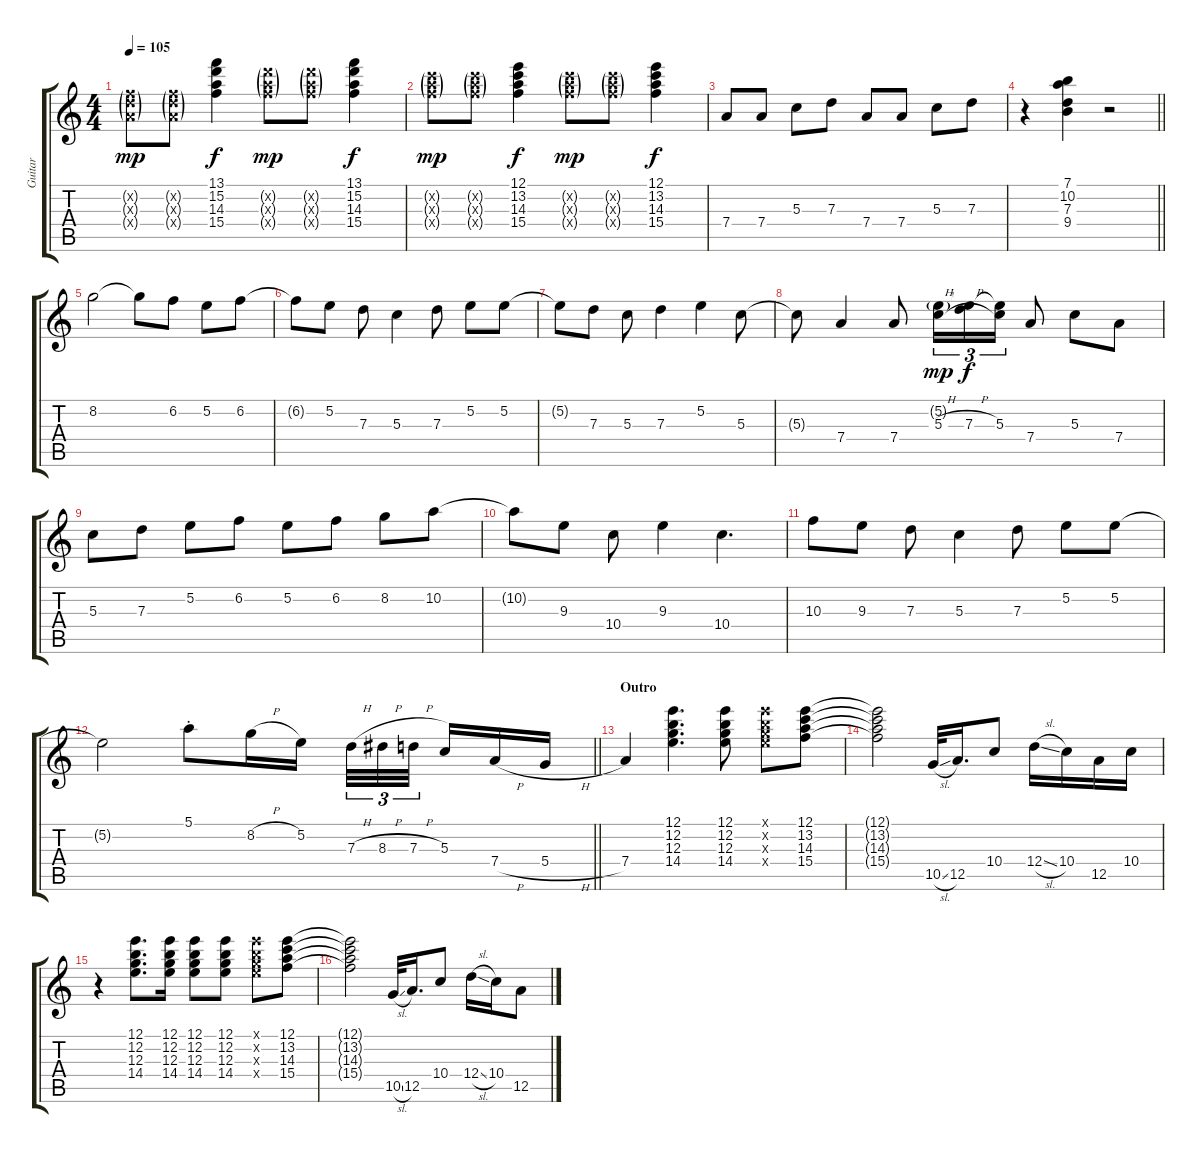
\track ("Guitar" "Guitar") {instrument acousticguitarsteel}
\staff {score tabs}
\tuning (E4 B3 G3 D3 A2 E2) {hide}
\ts (4 4)
\tempo 105
\clef g2
\ks c
(6.2{g x} 7.3{g x} 7.4{g x}).8{dy mp} (6.2{g x} 7.3{g x} 7.4{g x}).8 (13.1 15.2 14.3 15.4).4{dy f} (15.2{g x} 14.3{g x} 15.4{g x}).8{dy mp} (15.2{g x} 14.3{g x} 15.4{g x}).8 (13.1 15.2 14.3 15.4).4{dy f} |
(13.2{g x} 14.3{g x} 15.4{g x}).8{dy mp} (13.2{g x} 14.3{g x} 15.4{g x}).8 (12.1 13.2 14.3 15.4).4{dy f} (13.2{g x} 14.3{g x} 15.4{g x}).8{dy mp} (13.2{g x} 14.3{g x} 15.4{g x}).8 (12.1 13.2 14.3 15.4).4{dy f} |
7.4.8 7.4.8 5.3.8 7.3.8 7.4.8 7.4.8 5.3.8 7.3.8 |
\barLineRight lightlight
r.4 (7.1 10.2 7.3 9.4).4 r.2 |
8.2.2 8.2{t}.8 6.2.8 5.2.8 6.2.8 |
6.2{t}.8 5.2.8 7.3.8 5.3.4 7.3.8 5.2.8 5.2.8 |
5.2{t}.8 7.3.8 5.3.8 7.3.4 5.2.4 5.3.8 |
5.3{t}.8 7.4.4 7.4.8 (5.2{g} 5.3{h}).16{tu (3 2) dy mp} (5.2{t} 7.3{h}).16{tu (3 2) dy f} (5.2{t} 5.3).16{tu (3 2)} 7.4.8 5.3.8 7.4.8 |
5.3.8 7.3.8 5.2.8 6.2.8 5.2.8 6.2.8 8.2.8 10.2.8 |
10.2{t}.8 9.3.8 10.4.8 9.3.4 10.4.4{d} |
10.3.8 9.3.8 7.3.8 5.3.4 7.3.8 5.2.8 5.2.8 |
\barLineRight lightlight
5.2{t}.2 5.1{st}.8 8.2{h}.16 5.2.16 7.3{h}.32{tu (3 2)} 8.3{h}.32{tu (3 2)} 7.3{h}.32{tu (3 2) beam splitsecondary} 5.3.16 7.4{h}.16 5.4{h}.16 |
\section ("" "Outro")
7.4.4 (12.1 12.2 12.3 14.4).4{d} (12.1 12.2 12.3 14.4).8 (12.1{x} 12.2{x} 12.3{x} 14.4{x}).8 (12.1 13.2 14.3 15.4).8 |
(12.1{t} 13.2{t} 14.3{t} 15.4{t}).2 10.5{sl}.32 12.5.16{d} 10.4.8 12.4{sl}.16 10.4.16 12.5.16 10.4.16 |
r.4 (12.1 12.2 12.3 14.4).8{d} (12.1 12.2 12.3 14.4).16 (12.1 12.2 12.3 14.4).8 (12.1 12.2 12.3 14.4).8 (12.1{x} 12.2{x} 12.3{x} 14.4{x}).8 (12.1 13.2 14.3 15.4).8 |
(12.1{t} 13.2{t} 14.3{t} 15.4{t}).2 10.5{sl}.32 12.5.16{d} 10.4.8 12.4{sl}.16 10.4.16 12.5.8
